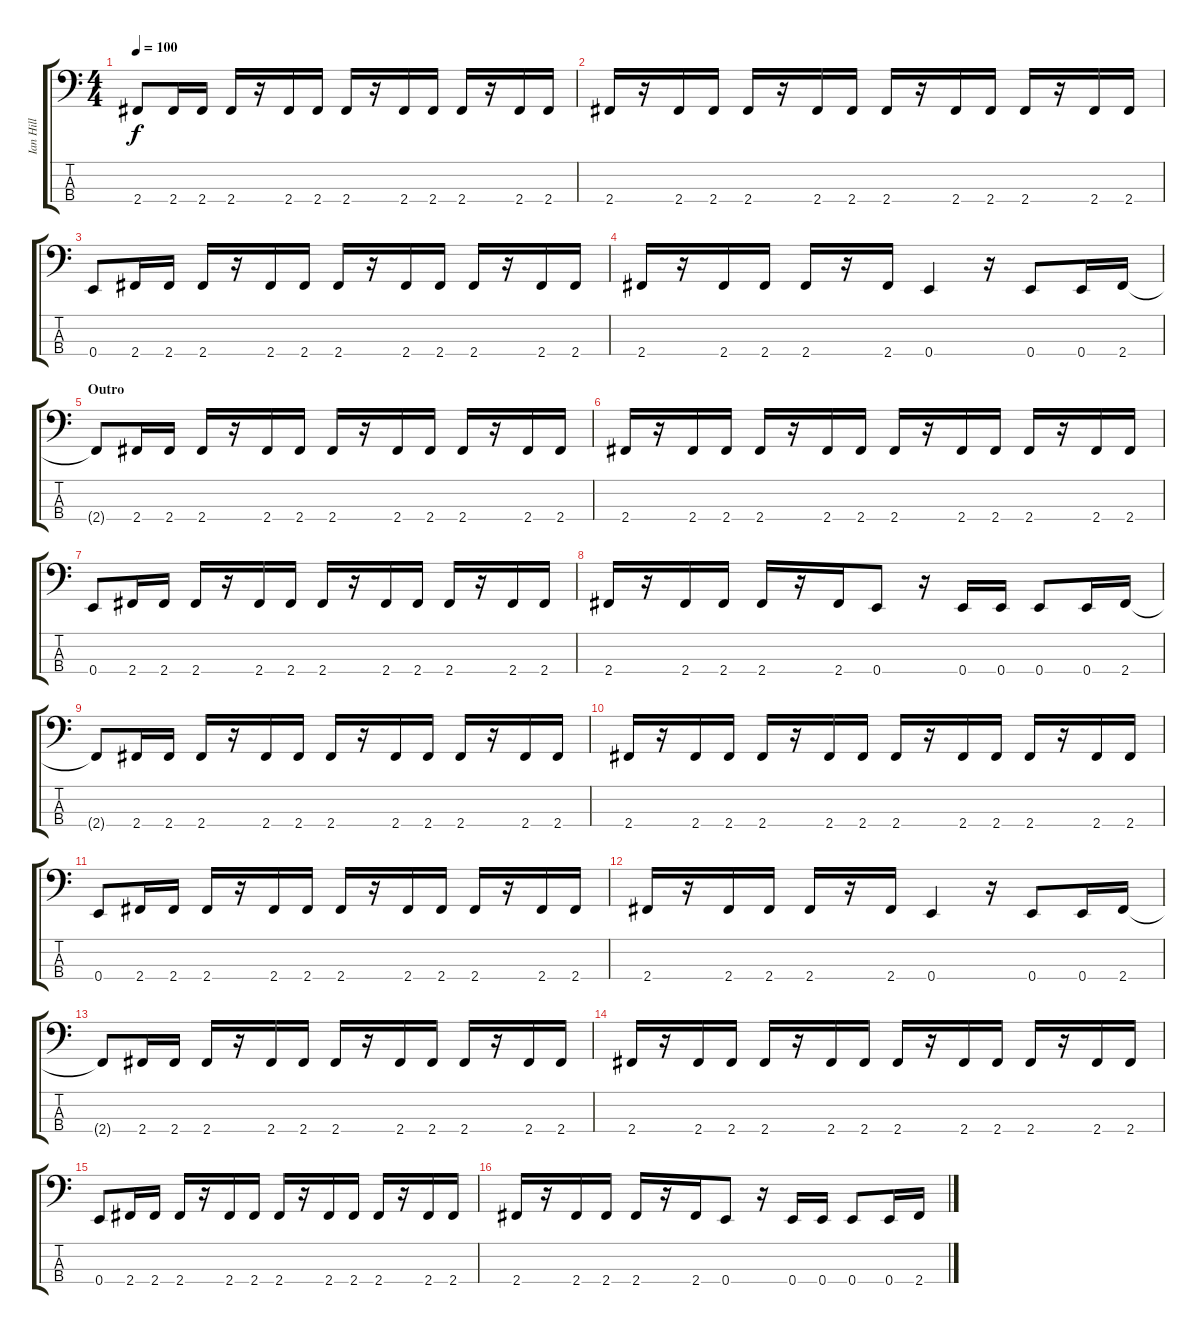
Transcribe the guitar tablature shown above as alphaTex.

\track ("Ian Hill" "Ian Hill") {instrument electricbasspick}
\staff {score tabs}
\tuning (G2 D2 A1 E1) {hide}
\ts (4 4)
\tempo 100
\clef f4
\ks c
2.4{t}.8{dy f} 2.4.16 2.4.16 2.4.16 r.16 2.4.16 2.4.16 2.4.16 r.16 2.4.16 2.4.16 2.4.16 r.16 2.4.16 2.4.16 |
2.4.16 r.16 2.4.16 2.4.16 2.4.16 r.16 2.4.16 2.4.16 2.4.16 r.16 2.4.16 2.4.16 2.4.16 r.16 2.4.16 2.4.16 |
0.4.8 2.4.16 2.4.16 2.4.16 r.16 2.4.16 2.4.16 2.4.16 r.16 2.4.16 2.4.16 2.4.16 r.16 2.4.16 2.4.16 |
2.4.16 r.16 2.4.16 2.4.16 2.4.16 r.16 2.4.16 0.4.4 r.16 0.4.8 0.4.16 2.4.16 |
\section ("" "Outro")
2.4{t}.8 2.4.16 2.4.16 2.4.16 r.16 2.4.16 2.4.16 2.4.16 r.16 2.4.16 2.4.16 2.4.16 r.16 2.4.16 2.4.16 |
2.4.16 r.16 2.4.16 2.4.16 2.4.16 r.16 2.4.16 2.4.16 2.4.16 r.16 2.4.16 2.4.16 2.4.16 r.16 2.4.16 2.4.16 |
0.4.8 2.4.16 2.4.16 2.4.16 r.16 2.4.16 2.4.16 2.4.16 r.16 2.4.16 2.4.16 2.4.16 r.16 2.4.16 2.4.16 |
2.4.16 r.16 2.4.16 2.4.16 2.4.16 r.16 2.4.16 0.4.8 r.16 0.4.16 0.4.16 0.4.8 0.4.16 2.4.16 |
2.4{t}.8 2.4.16 2.4.16 2.4.16 r.16 2.4.16 2.4.16 2.4.16 r.16 2.4.16 2.4.16 2.4.16 r.16 2.4.16 2.4.16 |
2.4.16 r.16 2.4.16 2.4.16 2.4.16 r.16 2.4.16 2.4.16 2.4.16 r.16 2.4.16 2.4.16 2.4.16 r.16 2.4.16 2.4.16 |
0.4.8 2.4.16 2.4.16 2.4.16 r.16 2.4.16 2.4.16 2.4.16 r.16 2.4.16 2.4.16 2.4.16 r.16 2.4.16 2.4.16 |
2.4.16 r.16 2.4.16 2.4.16 2.4.16 r.16 2.4.16 0.4.4 r.16 0.4.8 0.4.16 2.4.16 |
2.4{t}.8 2.4.16 2.4.16 2.4.16 r.16 2.4.16 2.4.16 2.4.16 r.16 2.4.16 2.4.16 2.4.16 r.16 2.4.16 2.4.16 |
2.4.16 r.16 2.4.16 2.4.16 2.4.16 r.16 2.4.16 2.4.16 2.4.16 r.16 2.4.16 2.4.16 2.4.16 r.16 2.4.16 2.4.16 |
0.4.8 2.4.16 2.4.16 2.4.16 r.16 2.4.16 2.4.16 2.4.16 r.16 2.4.16 2.4.16 2.4.16 r.16 2.4.16 2.4.16 |
2.4.16 r.16 2.4.16 2.4.16 2.4.16 r.16 2.4.16 0.4.8 r.16 0.4.16 0.4.16 0.4.8 0.4.16 2.4.16
